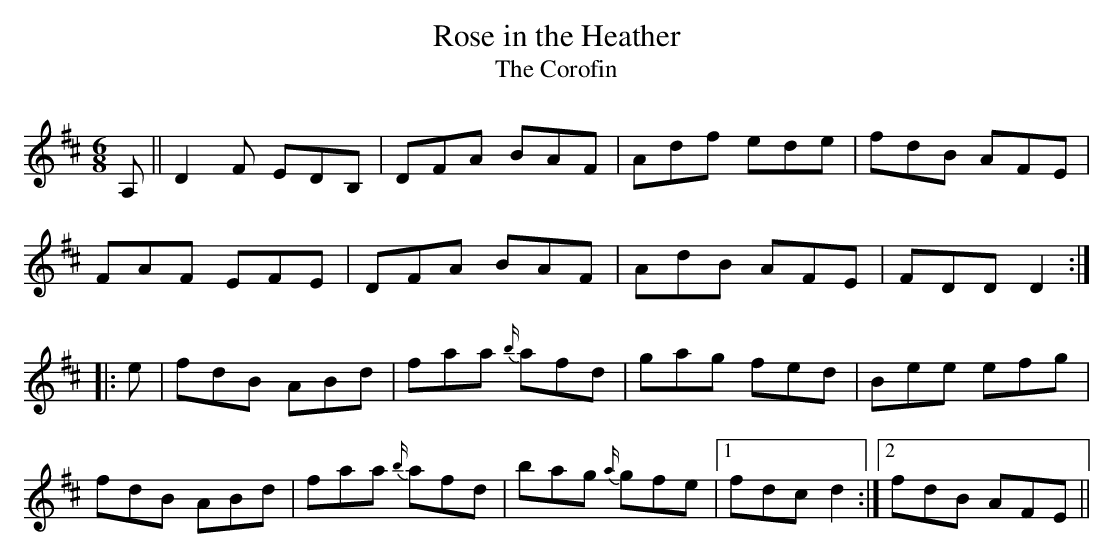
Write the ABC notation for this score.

X:1
T:Rose in the Heather
T:The Corofin
M:6/8
L:1/8
K:D
A,||D2F EDB,|DFA BAF|Adf ede|fdB AFE|
FAF EFE|DFA BAF|AdB AFE|FDD D2:|
|:e|fdB ABd|faa {b/}afd|gag fed|Bee efg|
fdB ABd|faa {b/}afd|bag {a/}gfe|1 fdc d2:|2 fdB AFE||
